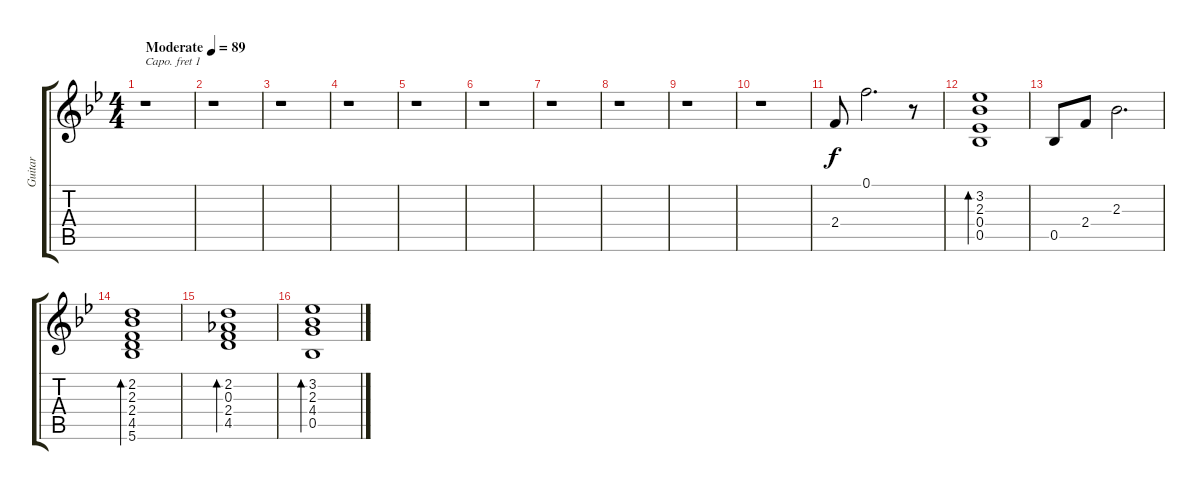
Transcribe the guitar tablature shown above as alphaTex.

\track ("Guitar" "Guitar") {instrument electricguitarclean}
\staff {score tabs}
\capo 1
\tuning (E4 B3 G3 D3 A2 E2) {hide}
\ts (4 4)
\tempo (89 "Moderate")
\clef g2
\ks bb
r.1{dy f instrument electricguitarclean} |
r.1 |
r.1 |
r.1 |
r.1 |
r.1 |
r.1 |
r.1 |
r.1 |
r.1 |
2.4.8 0.1.2{d} r.8 |
(3.2 2.3 0.4 0.5).1{bd 60} |
0.5.8 2.4.8 2.3.2{d} |
(2.2 2.3 2.4 4.5 5.6).1{bd 60} |
(2.2 0.3 2.4 4.5).1{bd 60} |
(3.2 2.3 4.4 0.5).1{bd 60}
